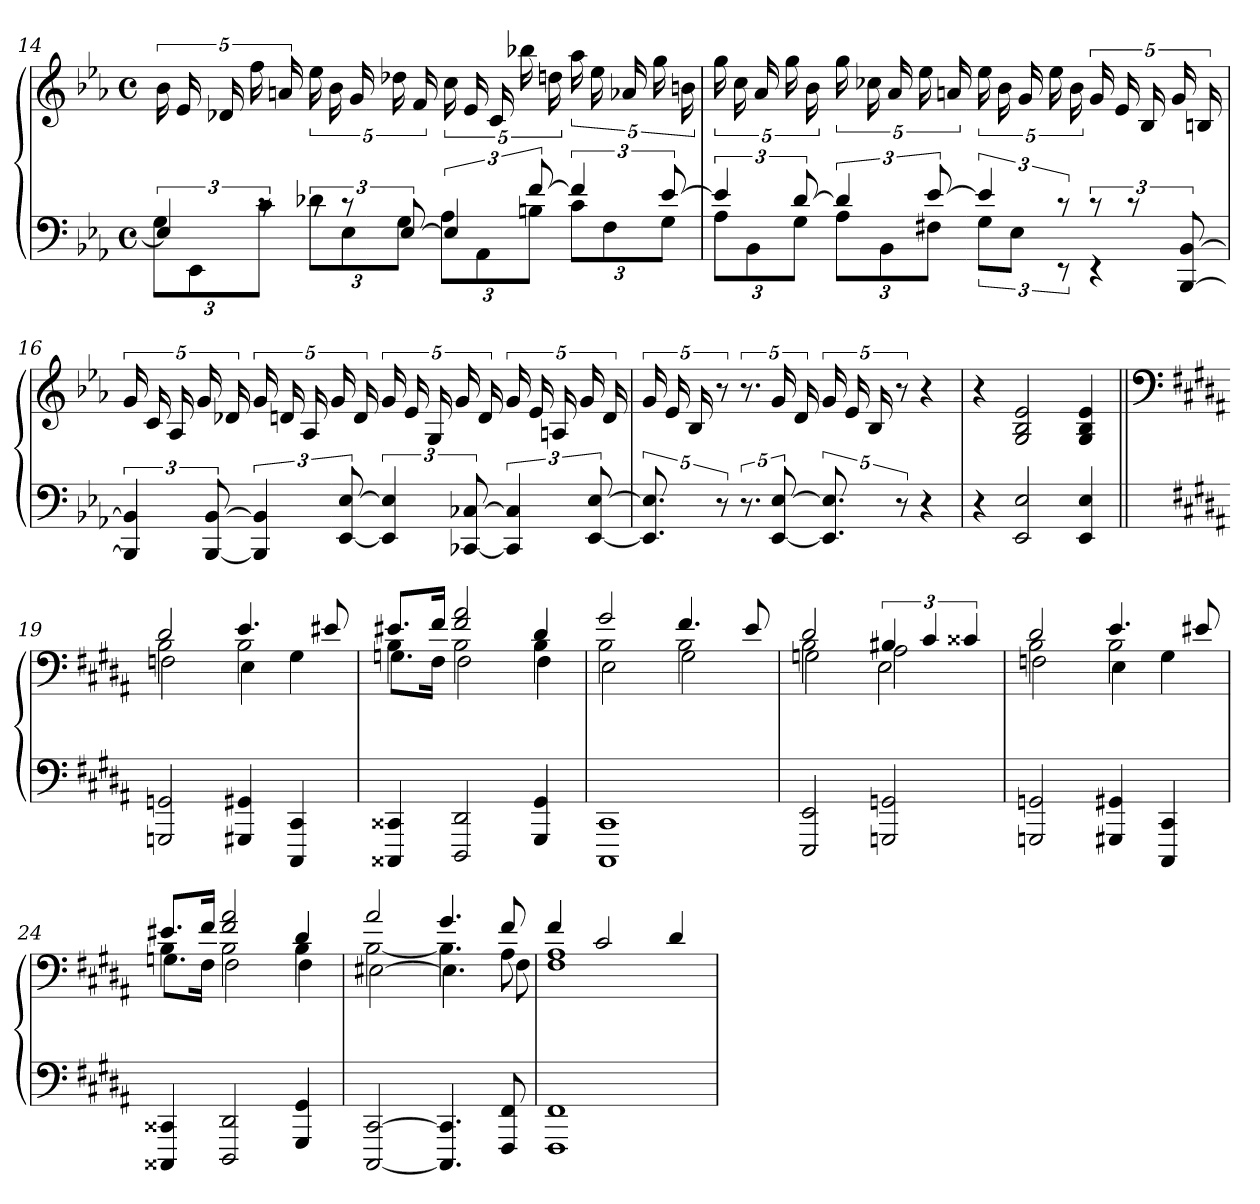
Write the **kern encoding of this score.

**kern	**kern
*part1	*part1
*staff2	*staff1
*clefF4	*clefG2
*k[b-e-a-]	*k[b-e-a-]
*E-:	*E-:
*M4/4	*M4/4
*met(c)	*met(c)
=14	=14
*^	*
6E-]	12G\L	20b-
.	.	20e-
.	12EE-\	.
.	.	20d-X
.	.	20ff
12rc	12c\J	.
.	.	20an
12rc	12d-X\L	20ee-
.	.	20b-
12rc	12E-\	.
.	.	20g
.	.	20dd-X
[12E-	12G\J	.
.	.	20f
6E-]	12A-\L	20cc
.	.	20e-
.	12AA-\	.
.	.	20c
.	.	20bb-X
[12f	12Bn\J	.
.	.	20ddn
6f]	12c\L	20aa-
.	.	20ee-
.	12F\	.
.	.	20a-X
.	.	20gg
[12e-	12G\J	.
.	.	20bn
=15	=15	=15
6e-]	12A-\L	20gg
.	.	20cc
.	12BB-\	.
.	.	20a-
.	.	20gg
[12d	12G\J	.
.	.	20b-
6d]	12A-\L	20gg
.	.	20cc-X
.	12BB-\	.
.	.	20a-
.	.	20ee-
[12e-	12F#X\J	.
.	.	20an
6e-]	12G\L	20ee-
.	.	20b-
.	12E-\J	.
.	.	20g
.	.	20ee-
12rc	12rEE	.
.	.	20b-
12rc	4rEE	20g
.	.	20e-
12rc	.	.
.	.	20B-
.	.	20g
[12BBB- [12BB-	.	.
.	.	20Bn
*v	*v	*
=16	=16
6BBB-] 6BB-]	20g
.	20c
.	20A-
.	20g
[12BBB- [12BB-	.
.	20d-X
6BBB-] 6BB-]	20g
.	20dn
.	20A-
.	20g
[12EE- [12E-	.
.	20d
6EE-] 6E-]	20g
.	20e-
.	20G
.	20g
[12CC-X [12C-X	.
.	20d
6CC-] 6C-]	20g
.	20e-
.	20An
.	20g
[12EE- [12E-	.
.	20d
=17	=17
10.EE-] 10.E-]	20g
.	20e-
.	20B-
10r	10r
10.r	10.r
[10EE- [10E-	20g
.	20d
10.EE-] 10.E-]	20g
.	20e-
.	20B-
10r	10r
4r	4r
=18	=18
4r	4r
2EE- 2E-	2G 2B- 2e-
4EE- 4E-	4G 4B- 4e-
=19||	=19||
*	*clefF4
*k[f#c#g#d#a#]	*k[f#c#g#d#a#]
*	*^
*	*	*^
2GGGn 2GGn	2d#	2B	2Fn\
4GGG#X 4GG#X	4.e	2B	4E\
4CCC# 4CC#	.	.	4G#\
.	8e#X	.	.
=20	=20	=20	=20
4CCC##X 4CC##X	8.e#XL	4B	8.Gn\L
.	16f#Jk	.	16F#\Jk
2DDD# 2DD#	2f# 2a#	2B	2F#\
4GGG# 4GG#	4d#	4B	4F#\
=21	=21	=21	=21
1CCC# 1CC#	2g#	2B	2E\
.	4.f#	2B	2G#\
.	8e	.	.
=22	=22	=22	=22
2EEE 2EE	2d#	2B	2Gn\
2GGGn 2GGn	6B#X	2A#	2E\
.	6c#	.	.
.	6c##X	.	.
=23	=23	=23	=23
2GGGn 2GGn	2d#	2B	2Fn\
4GGG#X 4GG#X	4.e	2B	4E\
4CCC# 4CC#	.	.	4G#\
.	8e#X	.	.
=24	=24	=24	=24
4CCC##X 4CC##X	8.e#XL	4B	8.Gn\L
.	16f#Jk	.	16F#\Jk
2DDD# 2DD#	2f# 2a#	2B	2F#\
4GGG# 4GG#	4d#	4B	4F#\
=25	=25	=25	=25
[2CCC# [2CC#	2a#	[2B	[2E#X\
4.CCC#] 4.CC#]	4.g#	4.B]	4.E#\]
8FFF# 8FF#	8f#	8A#	8F#\
=26	=26	=26	=26
1FFF# 1FF#	4f#	1A#	1F#
.	2c#	.	.
.	4d#	.	.
*	*v	*v	*v
=	=
*-	*-
